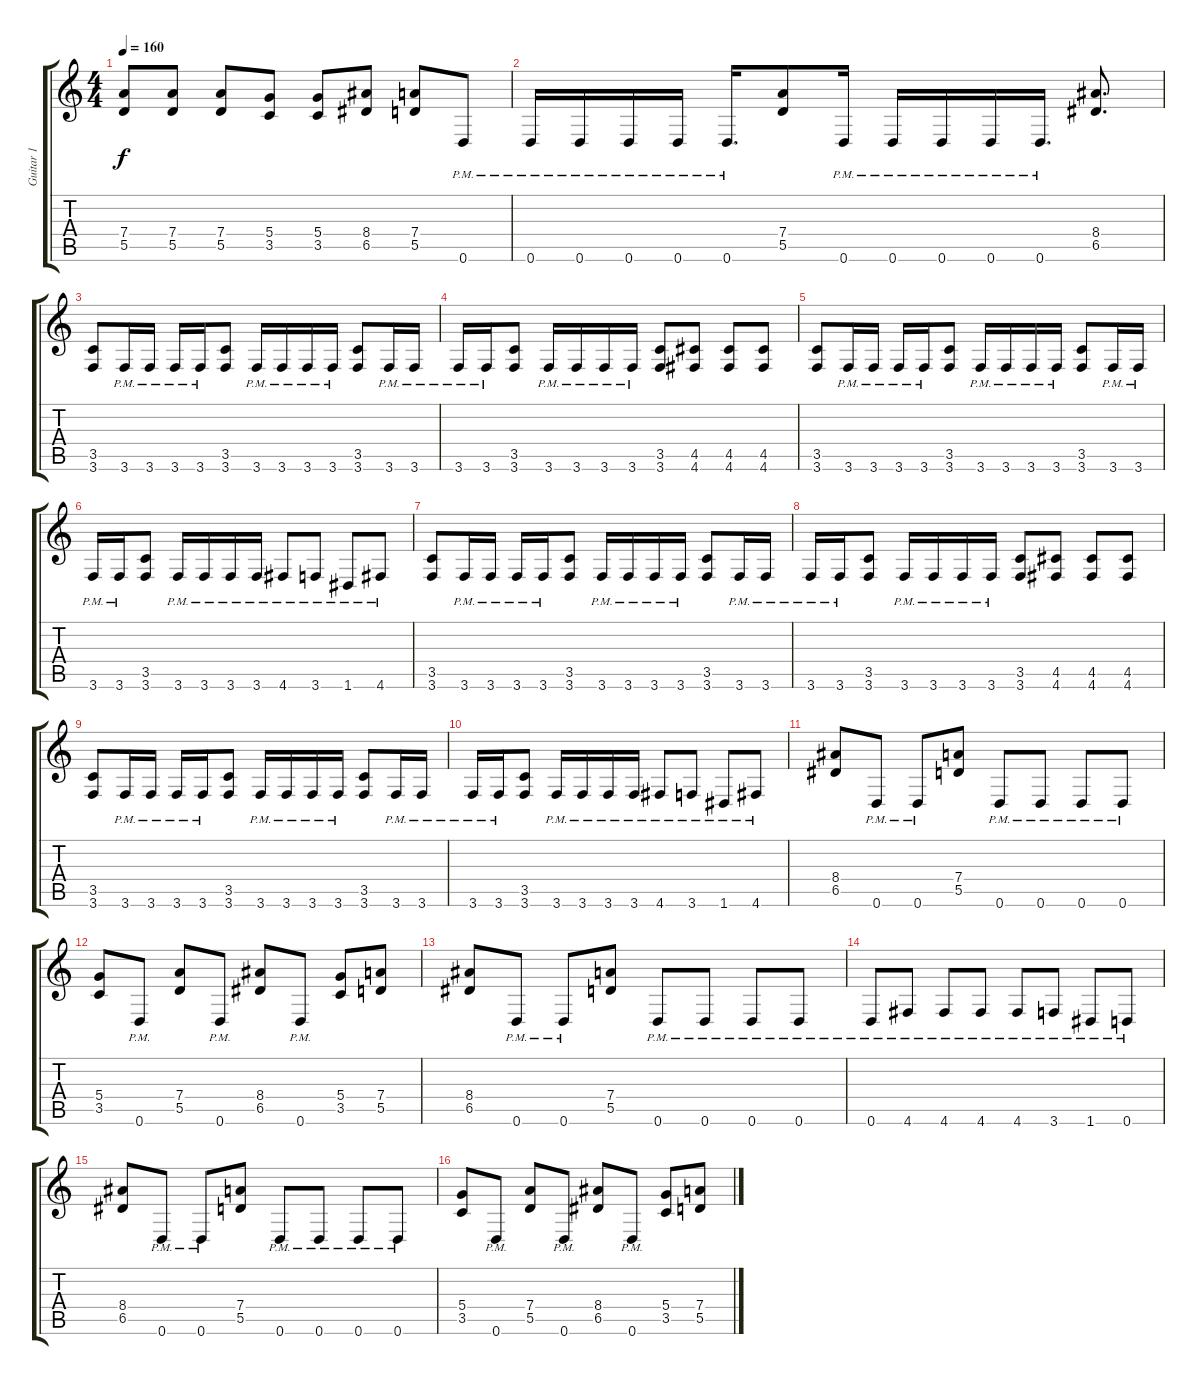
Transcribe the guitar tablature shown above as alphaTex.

\track ("Guitar 1" "Guitar 1") {instrument distortionguitar}
\staff {score tabs}
\tuning (E4 B3 G3 D3 A2 D2) {hide}
\ts (4 4)
\tempo 160
\clef g2
\ks c
(7.4 5.5).8{dy f} (7.4 5.5).8 (7.4 5.5).8 (5.4 3.5).8 (5.4 3.5).8 (8.4 6.5).8 (7.4 5.5).8 0.6{pm}.8 |
0.6{pm}.16 0.6{pm}.16 0.6{pm}.16 0.6{pm}.16 0.6{pm}.16{d} (7.4 5.5).8 0.6{pm}.16 0.6{pm}.16 0.6{pm}.16 0.6{pm}.16 0.6{pm}.16{d} (8.4 6.5).8{d} |
(3.5 3.6).8 3.6{pm}.16 3.6{pm}.16 3.6{pm}.16 3.6{pm}.16 (3.5 3.6).8 3.6{pm}.16 3.6{pm}.16 3.6{pm}.16 3.6{pm}.16 (3.5 3.6).8 3.6{pm}.16 3.6{pm}.16 |
3.6{pm}.16 3.6{pm}.16 (3.5 3.6).8 3.6{pm}.16 3.6{pm}.16 3.6{pm}.16 3.6{pm}.16 (3.5 3.6).8 (4.5 4.6).8 (4.5 4.6).8 (4.5 4.6).8 |
(3.5 3.6).8 3.6{pm}.16 3.6{pm}.16 3.6{pm}.16 3.6{pm}.16 (3.5 3.6).8 3.6{pm}.16 3.6{pm}.16 3.6{pm}.16 3.6{pm}.16 (3.5 3.6).8 3.6{pm}.16 3.6{pm}.16 |
3.6{pm}.16 3.6{pm}.16 (3.5 3.6).8 3.6{pm}.16 3.6{pm}.16 3.6{pm}.16 3.6{pm}.16 4.6{pm}.8 3.6{pm}.8 1.6{pm}.8 4.6{pm}.8 |
(3.5 3.6).8 3.6{pm}.16 3.6{pm}.16 3.6{pm}.16 3.6{pm}.16 (3.5 3.6).8 3.6{pm}.16 3.6{pm}.16 3.6{pm}.16 3.6{pm}.16 (3.5 3.6).8 3.6{pm}.16 3.6{pm}.16 |
3.6{pm}.16 3.6{pm}.16 (3.5 3.6).8 3.6{pm}.16 3.6{pm}.16 3.6{pm}.16 3.6{pm}.16 (3.5 3.6).8 (4.5 4.6).8 (4.5 4.6).8 (4.5 4.6).8 |
(3.5 3.6).8 3.6{pm}.16 3.6{pm}.16 3.6{pm}.16 3.6{pm}.16 (3.5 3.6).8 3.6{pm}.16 3.6{pm}.16 3.6{pm}.16 3.6{pm}.16 (3.5 3.6).8 3.6{pm}.16 3.6{pm}.16 |
3.6{pm}.16 3.6{pm}.16 (3.5 3.6).8 3.6{pm}.16 3.6{pm}.16 3.6{pm}.16 3.6{pm}.16 4.6{pm}.8 3.6{pm}.8 1.6{pm}.8 4.6{pm}.8 |
(8.4 6.5).8 0.6{pm}.8 0.6{pm}.8 (7.4 5.5).8 0.6{pm}.8 0.6{pm}.8 0.6{pm}.8 0.6{pm}.8 |
(5.4 3.5).8 0.6{pm}.8 (7.4 5.5).8 0.6{pm}.8 (8.4 6.5).8 0.6{pm}.8 (5.4 3.5).8 (7.4 5.5).8 |
(8.4 6.5).8 0.6{pm}.8 0.6{pm}.8 (7.4 5.5).8 0.6{pm}.8 0.6{pm}.8 0.6{pm}.8 0.6{pm}.8 |
0.6{pm}.8 4.6{pm}.8 4.6{pm}.8 4.6{pm}.8 4.6{pm}.8 3.6{pm}.8 1.6{pm}.8 0.6{pm}.8 |
(8.4 6.5).8 0.6{pm}.8 0.6{pm}.8 (7.4 5.5).8 0.6{pm}.8 0.6{pm}.8 0.6{pm}.8 0.6{pm}.8 |
(5.4 3.5).8 0.6{pm}.8 (7.4 5.5).8 0.6{pm}.8 (8.4 6.5).8 0.6{pm}.8 (5.4 3.5).8 (7.4 5.5).8
